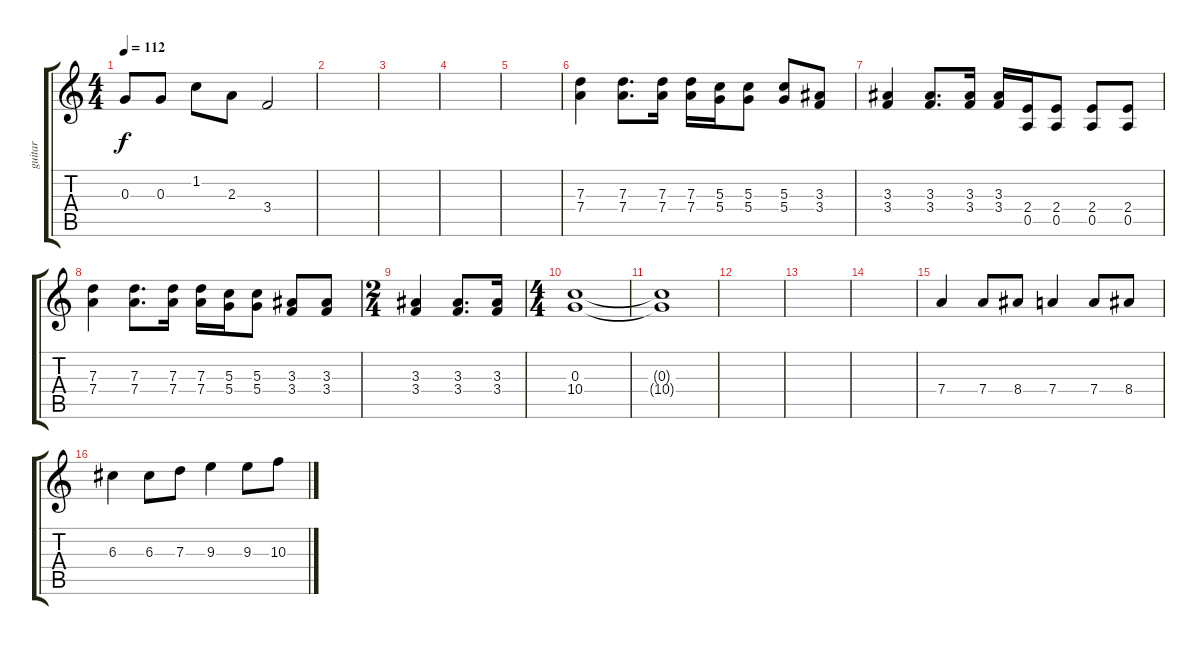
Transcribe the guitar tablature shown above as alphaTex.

\track ("guitar" "guitar") {instrument overdrivenguitar}
\staff {score tabs}
\tuning (E4 B3 G3 D3 A2 E2) {hide}
\ts (4 4)
\tempo 112
\clef g2
\ks c
0.3.8{dy f} 0.3.8 1.2.8 2.3.8 3.4.2 |
|
|
|
|
(7.3 7.4).4 (7.3 7.4).8{d} (7.3 7.4).16 (7.3 7.4).16 (5.3 5.4).16 (5.3 5.4).8 (5.3 5.4).8 (3.3 3.4).8 |
(3.3 3.4).4 (3.3 3.4).8{d} (3.3 3.4).16 (3.3 3.4).16 (2.4 0.5).16 (2.4 0.5).8 (2.4 0.5).8 (2.4 0.5).8 |
(7.3 7.4).4 (7.3 7.4).8{d} (7.3 7.4).16 (7.3 7.4).16 (5.3 5.4).16 (5.3 5.4).8 (3.3 3.4).8 (3.3 3.4).8 |
\ts (2 4)
(3.3 3.4).4 (3.3 3.4).8{d} (3.3 3.4).16 |
\ts (4 4)
(0.3 10.4).1 |
(0.3{t} 10.4{t}).1 |
|
|
|
7.4.4 7.4.8 8.4.8 7.4.4 7.4.8 8.4.8 |
6.3.4 6.3.8 7.3.8 9.3.4 9.3.8 10.3.8
